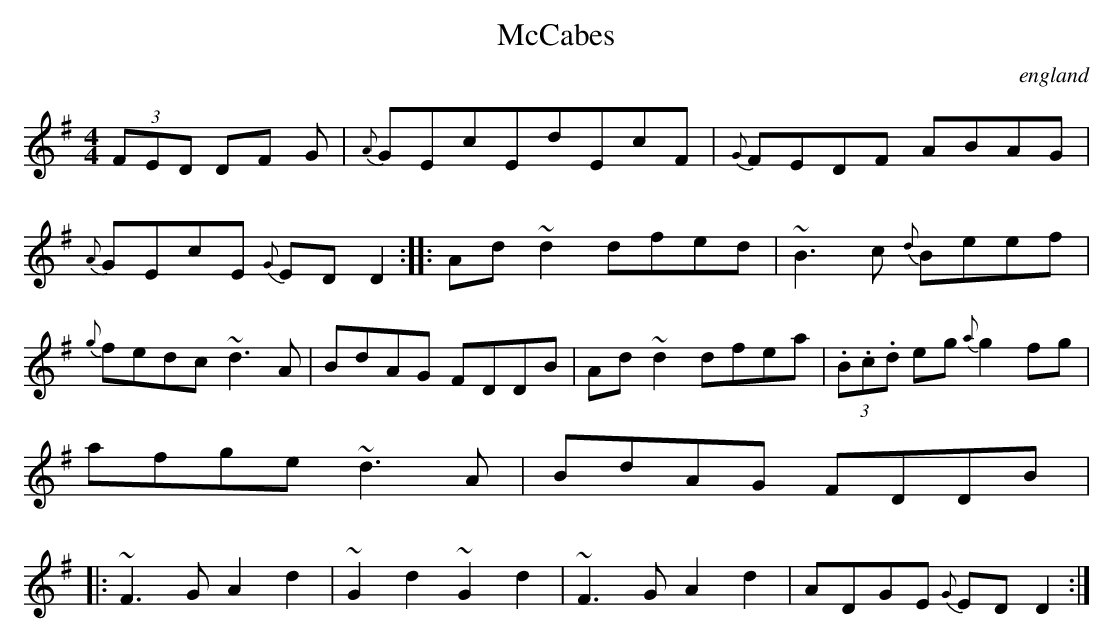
X:1
T:McCabes
O:england
M:4/4
L:1/8
K:G
(3FED DF +F3A3+G | {A}GEcEdEcF | {G}FEDF ABAG | {A}GEcE {G}EDD2:: Ad~d2 dfed |\
~B3c {d}Beef | {g}fedc ~d3A | BdAG FDDB | Ad~d2 dfea | (3.B.c.d eg {a}g2fg |\
afge ~d3A | BdAG FDDB |: ~F3G A2d2 |~G2d2 ~G2d2| ~F3G A2d2 | ADGE {G}EDD2 :|
